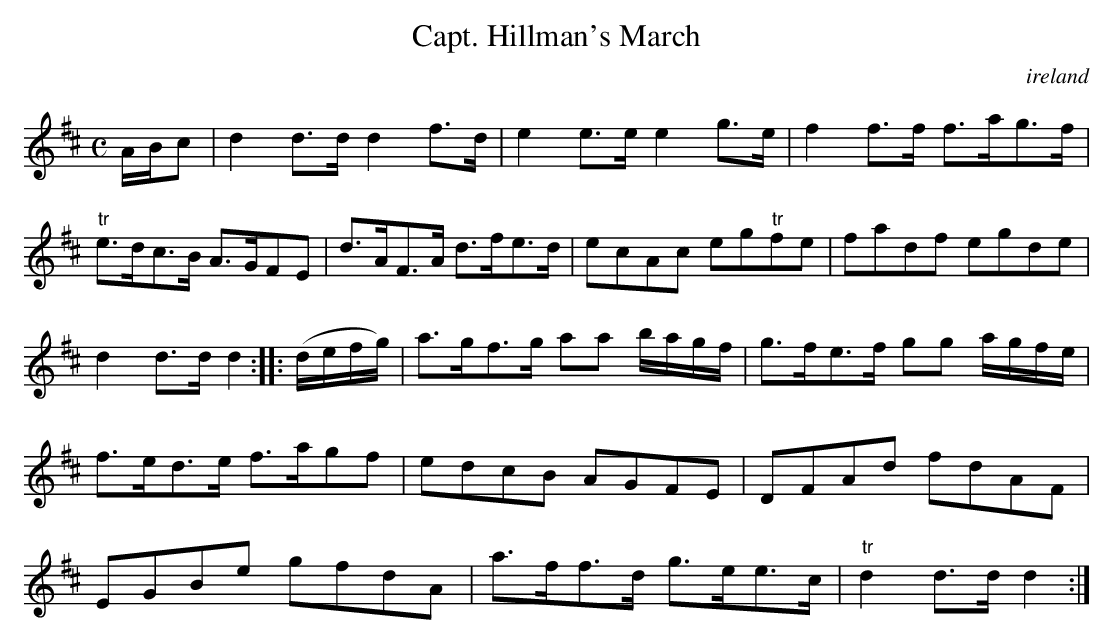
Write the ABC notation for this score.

X:1
T:Capt. Hillman's March
O:ireland
M:C
K:D
A/B/c|\
d2d>d d2f>d| e2e>e e2g>e| f2f>f f>ag>f| "tr"e>dc>B A>GFE|\
d>AF>A d>fe>d| ecAc eg"tr"fe| fadf egde| d2d>d d2::\
(d/e/f/g/)|\
a>gf>g aa b/a/g/f/| g>fe>f gg a/g/f/e/| f>ed>e f>agf| edcB AGFE|\
DFAd fdAF| EGBe gfdA| a>ff>d g>ee>c| "tr"d2 d>dd2:|
